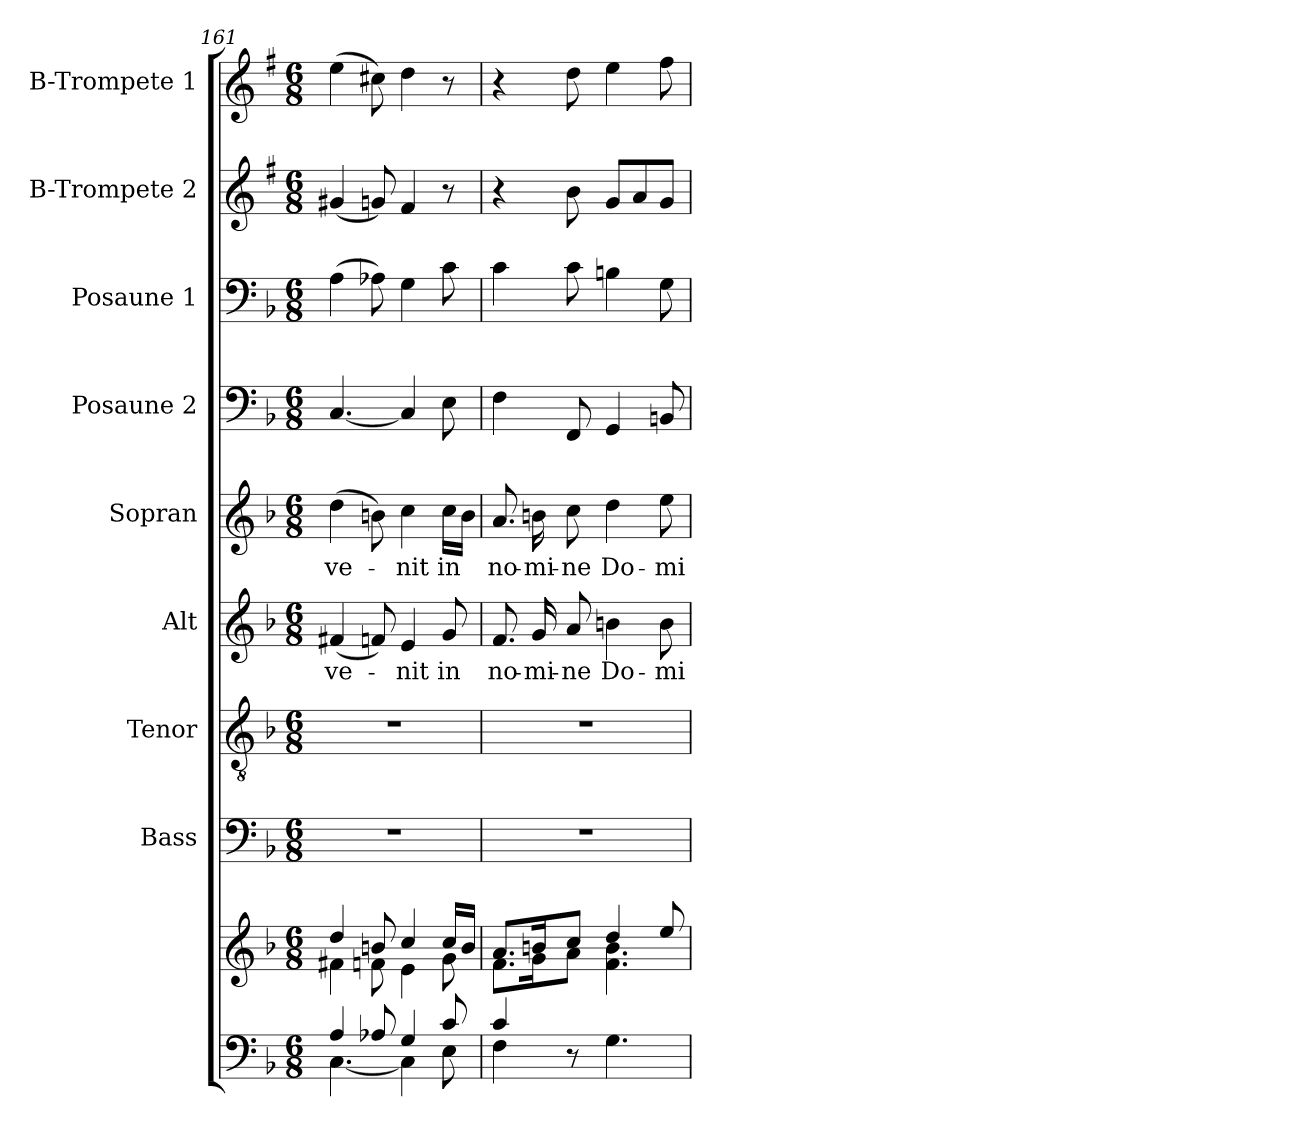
**kern	**kern	**kern	**kern	**kern	**text	**kern	**text	**kern	**kern	**kern	**kern
*part9	*part9	*part8	*part7	*part6	*part6	*part5	*part5	*part4	*part3	*part2	*part1
*staff10	*staff9	*staff8	*staff7	*staff6	*staff6	*staff5	*staff5	*staff4	*staff3	*staff2	*staff1
*	*	*I"Bass	*I"Tenor	*I"Alt	*	*I"Sopran	*	*I"Posaune 2	*I"Posaune 1	*I"B-Trompete 2	*I"B-Trompete 1
*	*	*I'B.	*I'T.	*I'A.	*	*I'S.	*	*I'Pos. 2	*I'Pos. 1	*I'B Trp. 2	*I'B Trp. 1
*clefF4	*clefG2	*clefF4	*clefGv2	*clefG2	*	*clefG2	*	*clefF4	*clefF4	*clefG2	*clefG2
*	*	*	*	*	*	*	*	*	*	*ITrd1c2	*ITrd1c2
*k[b-]	*k[b-]	*k[b-]	*k[b-]	*k[b-]	*	*k[b-]	*	*k[b-]	*k[b-]	*k[b-]	*k[b-]
*F:	*F:	*F:	*F:	*F:	*	*F:	*	*F:	*F:	*F:	*F:
*M6/8	*M6/8	*M6/8	*M6/8	*M6/8	*	*M6/8	*	*M6/8	*M6/8	*M6/8	*M6/8
=161	=161	=161	=161	=161	=161	=161	=161	=161	=161	=161	=161
*^	*^	*	*	*	*	*	*	*	*	*	*
!	!	!	!	!	!	!	!LO:LY:b	!	!LO:LY:b	!	!	!	!
4A/	[<4.C\	4dd/	4f#X\	2.r	2.r	(<4f#X/	ve-	(>4dd\	ve-	[4.C/	(>4A\	(<4f#X/	(>4dd\
8A-X/	.	8bn/	8fn\	.	.	8fn/)	.	8bn\)	.	.	8A-X\)	8fn/)	8bn\)
!	!	!	!	!	!	!	!LO:LY:b	!	!LO:LY:b	!	!	!	!
4G/	4C\]	4cc/	4e\	.	.	4e/	-nit	4cc\	-nit	4C/]	4G\	4e/	4cc\
!	!	!	!	!	!	!	!LO:LY:b	!	!LO:LY:b	!	!	!	!
8c/	8E\	16cc/LL	8g\	.	.	8g/	in	16cc\LL	in	8E\	8c\	8r	8r
.	.	16b/JJ	.	.	.	.	.	16b\JJ	.	.	.	.	.
!!LO:PB:g=z
=162	=162	=162	=162	=162	=162	=162	=162	=162	=162	=162	=162	=162	=162
!	!	!	!	!	!	!	!LO:LY:b	!	!LO:LY:b	!	!	!	!
4c/	4F\	8.a/L	8.f\L	2.r	2.r	8.f/	no-	8.a/	no-	4F\	4c\	4r	4r
!	!	!	!	!	!	!	!LO:LY:b	!	!LO:LY:b	!	!	!	!
.	.	16bn/k	16g\k	.	.	16g/	-mi-	16bn\	-mi-	.	.	.	.
!	!	!	!	!	!	!	!LO:LY:b	!	!LO:LY:b	!	!	!	!
2ryy	8r	8cc/J	8a\J	.	.	8a/	-ne	8cc\	-ne	8FF/	8c\	8a\	8cc\
!	!	!	!	!	!	!	!LO:LY:b	!	!LO:LY:b	!	!	!	!
.	4.G\	4dd/	4.f\ 4.b\	.	.	4bn\	Do-	4dd\	Do-	4GG/	4Bn\	8f/L	4dd\
.	.	.	.	.	.	.	.	.	.	.	.	8g/	.
!	!	!	!	!	!	!	!LO:LY:b	!	!LO:LY:b	!	!	!	!
.	.	8ee/	.	.	.	8b\	-mi-	8ee\	-mi-	8BBn/	8G\	8f/J	8ee\
*v	*v	*	*	*	*	*	*	*	*	*	*	*	*
*	*v	*v	*	*	*	*	*	*	*	*	*	*
=	=	=	=	=	=	=	=	=	=	=	=
*-	*-	*-	*-	*-	*-	*-	*-	*-	*-	*-	*-
